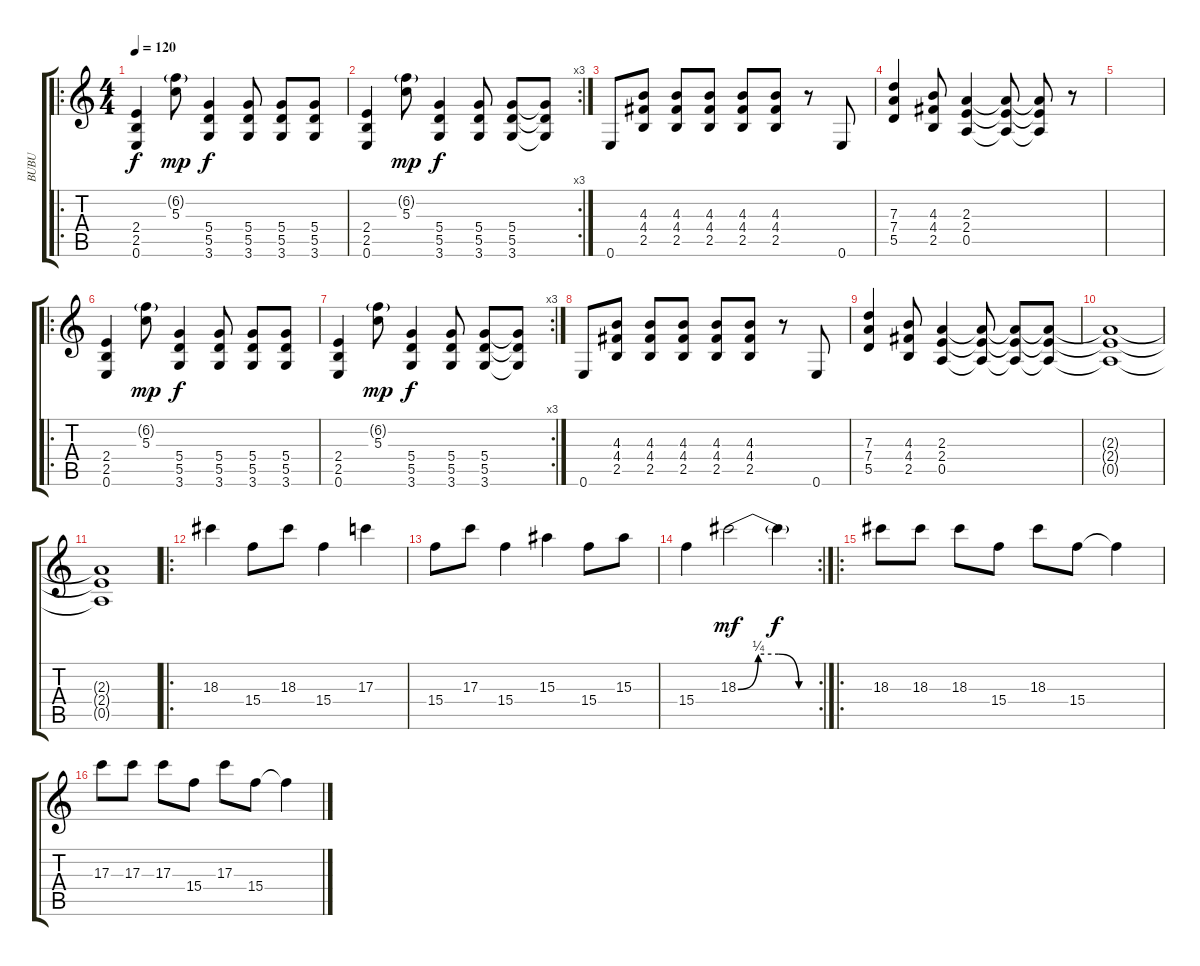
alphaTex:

\track ("BUBU" "BUBU") {instrument overdrivenguitar}
\staff {score tabs}
\tuning (E4 B3 G3 D3 A2 E2) {hide}
\ro
\ts (4 4)
\tempo 120
\clef g2
\ks c
(2.4 2.5 0.6).4{dy f instrument overdrivenguitar} (6.2{g} 5.3).8{dy mp} (5.4 5.5 3.6).4{dy f} (5.4 5.5 3.6).8 (5.4 5.5 3.6).8 (5.4 5.5 3.6).8 |
\rc 3
(2.4 2.5 0.6).4 (6.2{g} 5.3).8{dy mp} (5.4 5.5 3.6).4{dy f} (5.4 5.5 3.6).8 (5.4 5.5 3.6).8 (5.4{t} 5.5{t} 3.6{t}).8 |
0.6.8 (4.3 4.4 2.5).8 (4.3 4.4 2.5).8 (4.3 4.4 2.5).8 (4.3 4.4 2.5).8 (4.3 4.4 2.5).8 r.8 0.6.8 |
(7.3 7.4 5.5).4 (4.3 4.4 2.5).8 (2.3 2.4 0.5).4 (2.3{t} 2.4{t} 0.5{t}).8 (2.3{t} 2.4{t} 0.5{t}).8 r.8 |
|
\ro
(2.4 2.5 0.6).4 (6.2{g} 5.3).8{dy mp} (5.4 5.5 3.6).4{dy f} (5.4 5.5 3.6).8 (5.4 5.5 3.6).8 (5.4 5.5 3.6).8 |
\rc 3
(2.4 2.5 0.6).4 (6.2{g} 5.3).8{dy mp} (5.4 5.5 3.6).4{dy f} (5.4 5.5 3.6).8 (5.4 5.5 3.6).8 (5.4{t} 5.5{t} 3.6{t}).8 |
0.6.8 (4.3 4.4 2.5).8 (4.3 4.4 2.5).8 (4.3 4.4 2.5).8 (4.3 4.4 2.5).8 (4.3 4.4 2.5).8 r.8 0.6.8 |
(7.3 7.4 5.5).4 (4.3 4.4 2.5).8 (2.3 2.4 0.5).4 (2.3{t} 2.4{t} 0.5{t}).8 (2.3{t} 2.4{t} 0.5{t}).8 (2.3{t} 2.4{t} 0.5{t}).8 |
(2.3{t} 2.4{t} 0.5{t}).1 |
(2.3{t} 2.4{t} 0.5{t}).1 |
\ro
18.3.4 15.4.8 18.3.8 15.4.4 17.3.4 |
15.4.8 17.3.8 15.4.4 15.3.4 15.4.8 15.3.8 |
\rc 2
15.4.4 18.3{be (custom 0 0 15 1 30 1 45 0 60 0)}.2{dy mf} 18.3{t}.4{dy f} |
\ro
18.3.8 18.3.8 18.3.8 15.4.8 18.3.8 15.4.8 15.4{t}.4 |
17.3.8 17.3.8 17.3.8 15.4.8 17.3.8 15.4.8 15.4{t}.4
